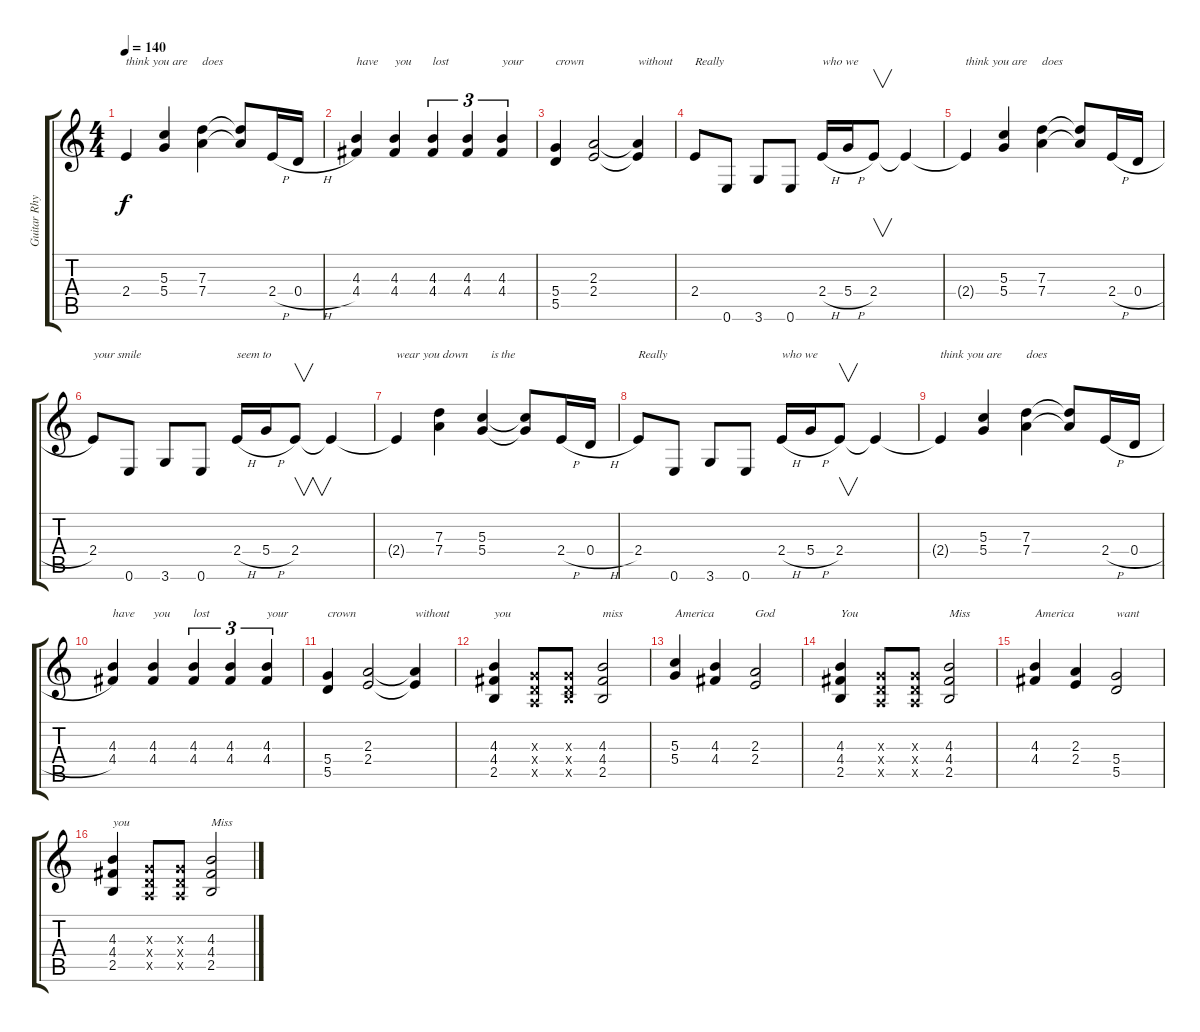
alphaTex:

\track ("Guitar Rhythm" "Guitar Rhy") {instrument overdrivenguitar}
\staff {score tabs}
\tuning (E4 B3 G3 D3 A2 E2) {hide}
\ts (4 4)
\tempo 140
\clef g2
\ks c
2.4{t}.4{txt "think you are" dy f} (5.3 5.4).4 (7.3 7.4).4{txt "does"} (7.3{t} 7.4{t}).8 2.4{h}.16 0.4{h}.16 |
(4.3 4.4).4{txt "have"} (4.3 4.4).4{txt "you"} (4.3 4.4).4{tu (3 2) txt "lost"} (4.3 4.4).4{tu (3 2)} (4.3 4.4).4{tu (3 2) txt "your"} |
(5.4 5.5).4{txt "crown"} (2.3 2.4).2 (2.3{t} 2.4{t}).4{txt "without"} |
2.4.8{txt "Really"} 0.6.8 3.6.8 0.6.8 2.4{h}.16{txt "who we"} 5.4{h}.16 2.4.8{v} 2.4{t}.4 |
2.4{t}.4{txt "think you are"} (5.3 5.4).4 (7.3 7.4).4{txt "does"} (7.3{t} 7.4{t}).8 2.4{h}.16 0.4{h}.16 |
2.4.8{txt "your smile"} 0.6.8 3.6.8 0.6.8 2.4{h}.16{txt "seem to "} 5.4{h}.16 2.4.8{v} 2.4{t}.4 |
2.4{t}.4{txt "wear you down"} (7.3 7.4).4 (5.3 5.4).4{txt "   is the"} (5.3{t} 5.4{t}).8 2.4{h}.16 0.4{h}.16 |
2.4.8{txt "Really"} 0.6.8 3.6.8 0.6.8 2.4{h}.16{txt "who we"} 5.4{h}.16 2.4.8{v} 2.4{t}.4 |
2.4{t}.4{txt "think you are"} (5.3 5.4).4 (7.3 7.4).4{txt "does"} (7.3{t} 7.4{t}).8 2.4{h}.16 0.4{h}.16 |
(4.3 4.4).4{txt "have"} (4.3 4.4).4{txt "you"} (4.3 4.4).4{tu (3 2) txt "lost"} (4.3 4.4).4{tu (3 2)} (4.3 4.4).4{tu (3 2) txt "your"} |
(5.4 5.5).4{txt "crown"} (2.3 2.4).2 (2.3{t} 2.4{t}).4{txt "without"} |
(4.3 4.4 2.5).4{txt "you"} (0.3{x} 0.4{x} 0.5{x}).8 (0.3{x} 0.4{x} 2.5{x}).8 (4.3 4.4 2.5).2{txt "miss"} |
(5.3 5.4).4{txt "America"} (4.3 4.4).4 (2.3 2.4).2{txt "God"} |
(4.3 4.4 2.5).4{txt "You"} (0.3{x} 0.4{x} 0.5{x}).8 (0.3{x} 0.4{x} 0.5{x}).8 (4.3 4.4 2.5).2{txt "Miss"} |
(4.3 4.4).4{txt "America"} (2.3 2.4).4 (5.4 5.5).2{txt "want"} |
(4.3 4.4 2.5).4{txt "you"} (0.3{x} 0.4{x} 0.5{x}).8 (0.3{x} 0.4{x} 0.5{x}).8 (4.3 4.4 2.5).2{txt "Miss"}
